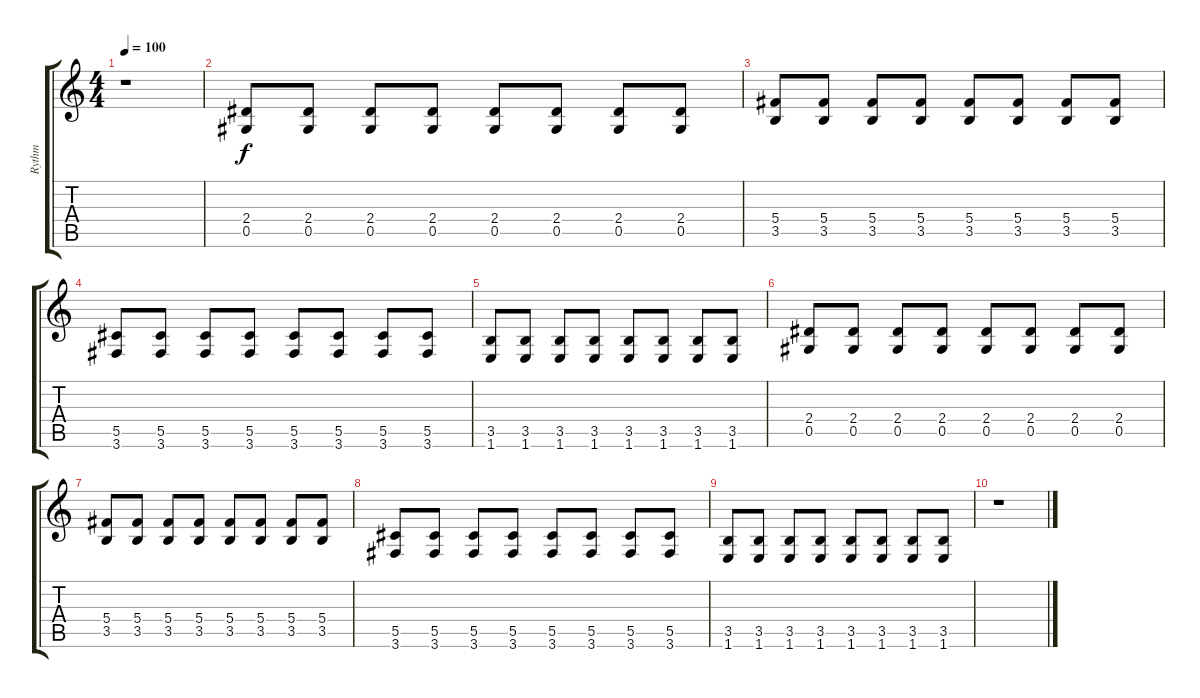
\track ("Rythm" "Rythm") {instrument distortionguitar}
\staff {score tabs}
\tuning (Eb4 Bb3 Gb3 Db3 Ab2 Eb2) {hide}
\ts (4 4)
\tempo 100
\clef g2
\ks c
r.1{dy f} |
(2.4 0.5).8 (2.4 0.5).8 (2.4 0.5).8 (2.4 0.5).8 (2.4 0.5).8 (2.4 0.5).8 (2.4 0.5).8 (2.4 0.5).8 |
(5.4 3.5).8 (5.4 3.5).8 (5.4 3.5).8 (5.4 3.5).8 (5.4 3.5).8 (5.4 3.5).8 (5.4 3.5).8 (5.4 3.5).8 |
(5.5 3.6).8 (5.5 3.6).8 (5.5 3.6).8 (5.5 3.6).8 (5.5 3.6).8 (5.5 3.6).8 (5.5 3.6).8 (5.5 3.6).8 |
(3.5 1.6).8 (3.5 1.6).8 (3.5 1.6).8 (3.5 1.6).8 (3.5 1.6).8 (3.5 1.6).8 (3.5 1.6).8 (3.5 1.6).8 |
(2.4 0.5).8 (2.4 0.5).8 (2.4 0.5).8 (2.4 0.5).8 (2.4 0.5).8 (2.4 0.5).8 (2.4 0.5).8 (2.4 0.5).8 |
(5.4 3.5).8 (5.4 3.5).8 (5.4 3.5).8 (5.4 3.5).8 (5.4 3.5).8 (5.4 3.5).8 (5.4 3.5).8 (5.4 3.5).8 |
(5.5 3.6).8 (5.5 3.6).8 (5.5 3.6).8 (5.5 3.6).8 (5.5 3.6).8 (5.5 3.6).8 (5.5 3.6).8 (5.5 3.6).8 |
(3.5 1.6).8 (3.5 1.6).8 (3.5 1.6).8 (3.5 1.6).8 (3.5 1.6).8 (3.5 1.6).8 (3.5 1.6).8 (3.5 1.6).8 |
r.1
